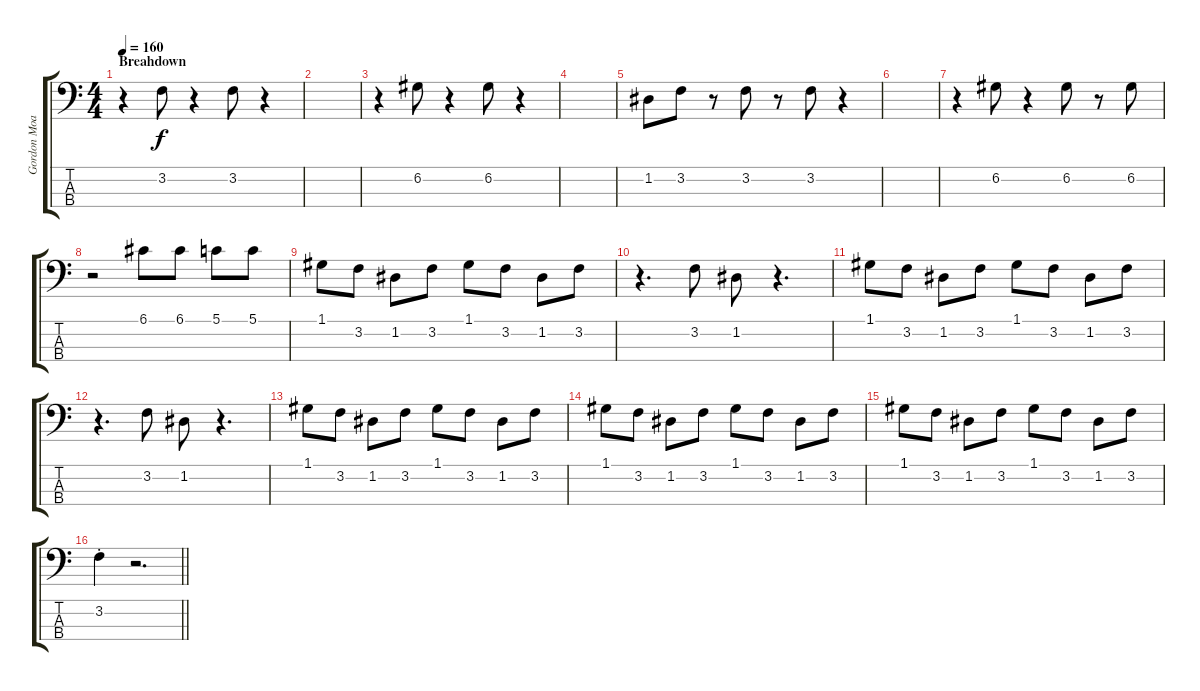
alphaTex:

\track ("Gordon Moakes" "Gordon Moa") {instrument electricbassfinger}
\staff {score tabs}
\tuning (G2 D2 A1 E1) {hide}
\ts (4 4)
\section ("" "Breahdown")
\tempo 160
\clef f4
\ks c
r.4{dy f} 3.2.8 r.4 3.2.8 r.4 |
|
r.4 6.2.8 r.4 6.2.8 r.4 |
|
1.2.8 3.2.8 r.8 3.2.8 r.8 3.2.8 r.4 |
|
r.4 6.2.8 r.4 6.2.8 r.8 6.2.8 |
r.2 6.1.8 6.1.8 5.1.8 5.1.8 |
1.1.8 3.2.8 1.2.8 3.2.8 1.1.8 3.2.8 1.2.8 3.2.8 |
r.4{d} 3.2.8 1.2.8 r.4{d} |
1.1.8 3.2.8 1.2.8 3.2.8 1.1.8 3.2.8 1.2.8 3.2.8 |
r.4{d} 3.2.8 1.2.8 r.4{d} |
1.1.8 3.2.8 1.2.8 3.2.8 1.1.8 3.2.8 1.2.8 3.2.8 |
1.1.8 3.2.8 1.2.8 3.2.8 1.1.8 3.2.8 1.2.8 3.2.8 |
1.1.8 3.2.8 1.2.8 3.2.8 1.1.8 3.2.8 1.2.8 3.2.8 |
\barLineRight lightlight
3.2{st}.4 r.2{d}
